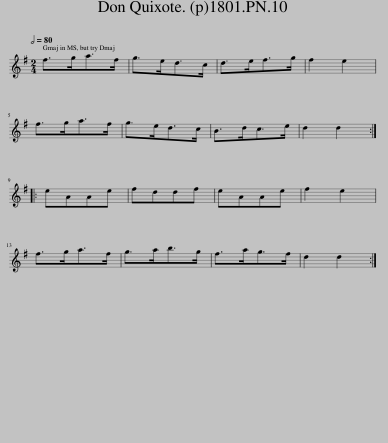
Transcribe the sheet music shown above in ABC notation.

X:1
L:1/8
Q:1/2=80
M:2/4
I:linebreak $
K:G
V:1 treble
V:1
 f>ga>f | g>ed>c | d>ef>g | f2 e2 |$ f>ga>f | %5
 g>ed>c | B>dc>e | d2 d2 ::$ eAAe | fddf | %10
 eAAe | f2 e2 |$ f>ga>f | g>ab>g | f>ag>f | %15
 d2 d2 :| %16
